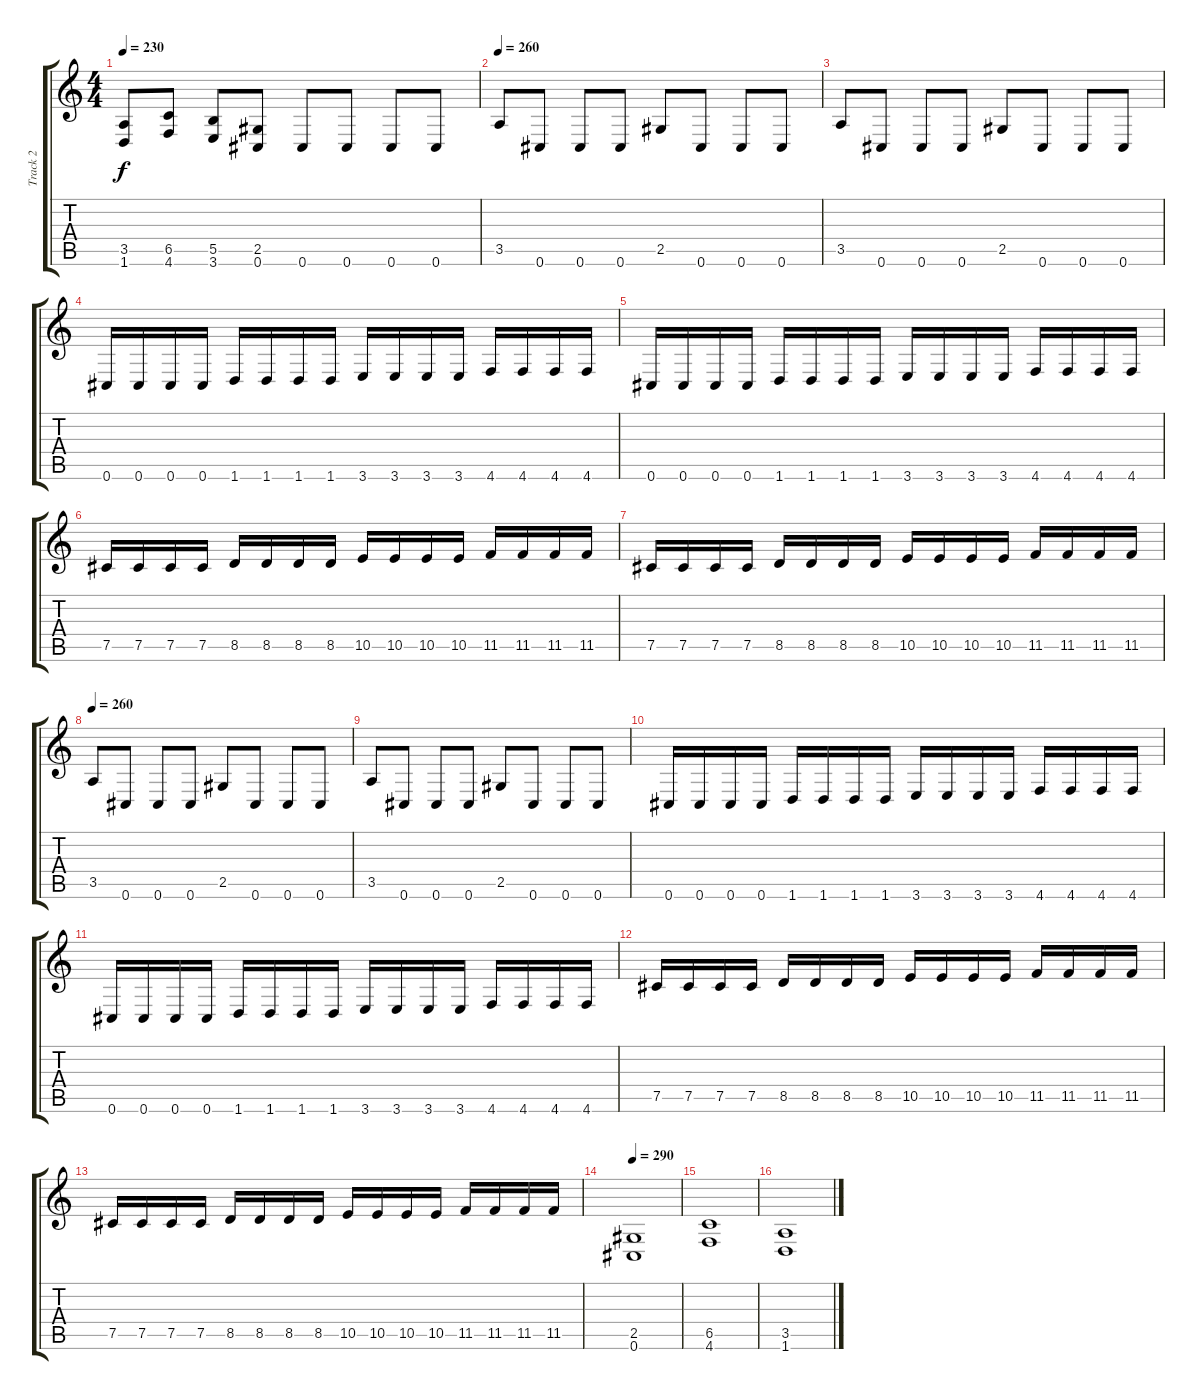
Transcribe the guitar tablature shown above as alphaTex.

\track ("Track 2" "Track 2") {instrument overdrivenguitar}
\staff {score tabs}
\tuning (Db4 Ab3 E3 B2 Gb2 Db2) {hide}
\ts (4 4)
\tempo 230
\clef g2
\ks c
(3.5 1.6).8{dy f} (6.5 4.6).8 (5.5 3.6).8 (2.5 0.6).8 0.6.8 0.6.8 0.6.8 0.6.8 |
\tempo 260
3.5.8 0.6.8 0.6.8 0.6.8 2.5.8 0.6.8 0.6.8 0.6.8 |
3.5.8 0.6.8 0.6.8 0.6.8 2.5.8 0.6.8 0.6.8 0.6.8 |
0.6.16 0.6.16 0.6.16 0.6.16 1.6.16 1.6.16 1.6.16 1.6.16 3.6.16 3.6.16 3.6.16 3.6.16 4.6.16 4.6.16 4.6.16 4.6.16 |
0.6.16 0.6.16 0.6.16 0.6.16 1.6.16 1.6.16 1.6.16 1.6.16 3.6.16 3.6.16 3.6.16 3.6.16 4.6.16 4.6.16 4.6.16 4.6.16 |
7.5.16 7.5.16 7.5.16 7.5.16 8.5.16 8.5.16 8.5.16 8.5.16 10.5.16 10.5.16 10.5.16 10.5.16 11.5.16 11.5.16 11.5.16 11.5.16 |
7.5.16 7.5.16 7.5.16 7.5.16 8.5.16 8.5.16 8.5.16 8.5.16 10.5.16 10.5.16 10.5.16 10.5.16 11.5.16 11.5.16 11.5.16 11.5.16 |
\tempo 260
3.5.8 0.6.8 0.6.8 0.6.8 2.5.8 0.6.8 0.6.8 0.6.8 |
3.5.8 0.6.8 0.6.8 0.6.8 2.5.8 0.6.8 0.6.8 0.6.8 |
0.6.16 0.6.16 0.6.16 0.6.16 1.6.16 1.6.16 1.6.16 1.6.16 3.6.16 3.6.16 3.6.16 3.6.16 4.6.16 4.6.16 4.6.16 4.6.16 |
0.6.16 0.6.16 0.6.16 0.6.16 1.6.16 1.6.16 1.6.16 1.6.16 3.6.16 3.6.16 3.6.16 3.6.16 4.6.16 4.6.16 4.6.16 4.6.16 |
7.5.16 7.5.16 7.5.16 7.5.16 8.5.16 8.5.16 8.5.16 8.5.16 10.5.16 10.5.16 10.5.16 10.5.16 11.5.16 11.5.16 11.5.16 11.5.16 |
7.5.16 7.5.16 7.5.16 7.5.16 8.5.16 8.5.16 8.5.16 8.5.16 10.5.16 10.5.16 10.5.16 10.5.16 11.5.16 11.5.16 11.5.16 11.5.16 |
\tempo 290
(2.5 0.6).1 |
(6.5 4.6).1 |
(3.5 1.6).1
